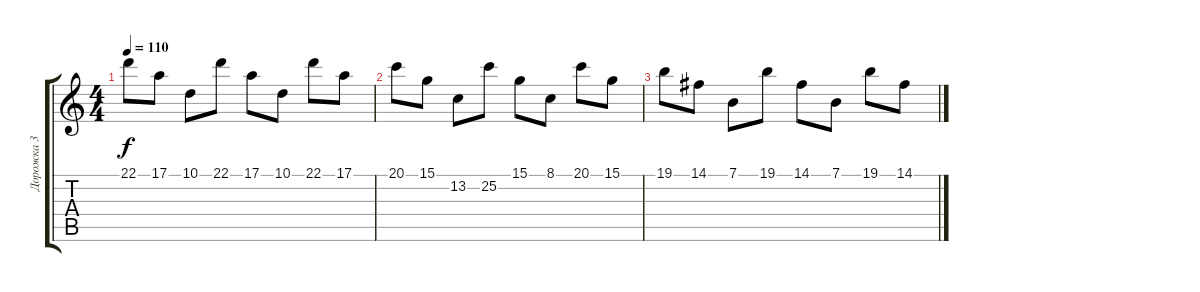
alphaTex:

\track ("Дорожка 3" "Дорожка 3") {instrument fx4atmosphere}
\staff {score tabs}
\tuning (E4 B3 G3 D3 A2 E2) {hide}
\ts (4 4)
\tempo 110
\clef g2
\ks c
22.1.8{dy f} 17.1.8 10.1.8 22.1.8 17.1.8 10.1.8 22.1.8 17.1.8 |
20.1.8 15.1.8 13.2.8 25.2.8 15.1.8 8.1.8 20.1.8 15.1.8 |
19.1.8 14.1.8 7.1.8 19.1.8 14.1.8 7.1.8 19.1.8 14.1.8
